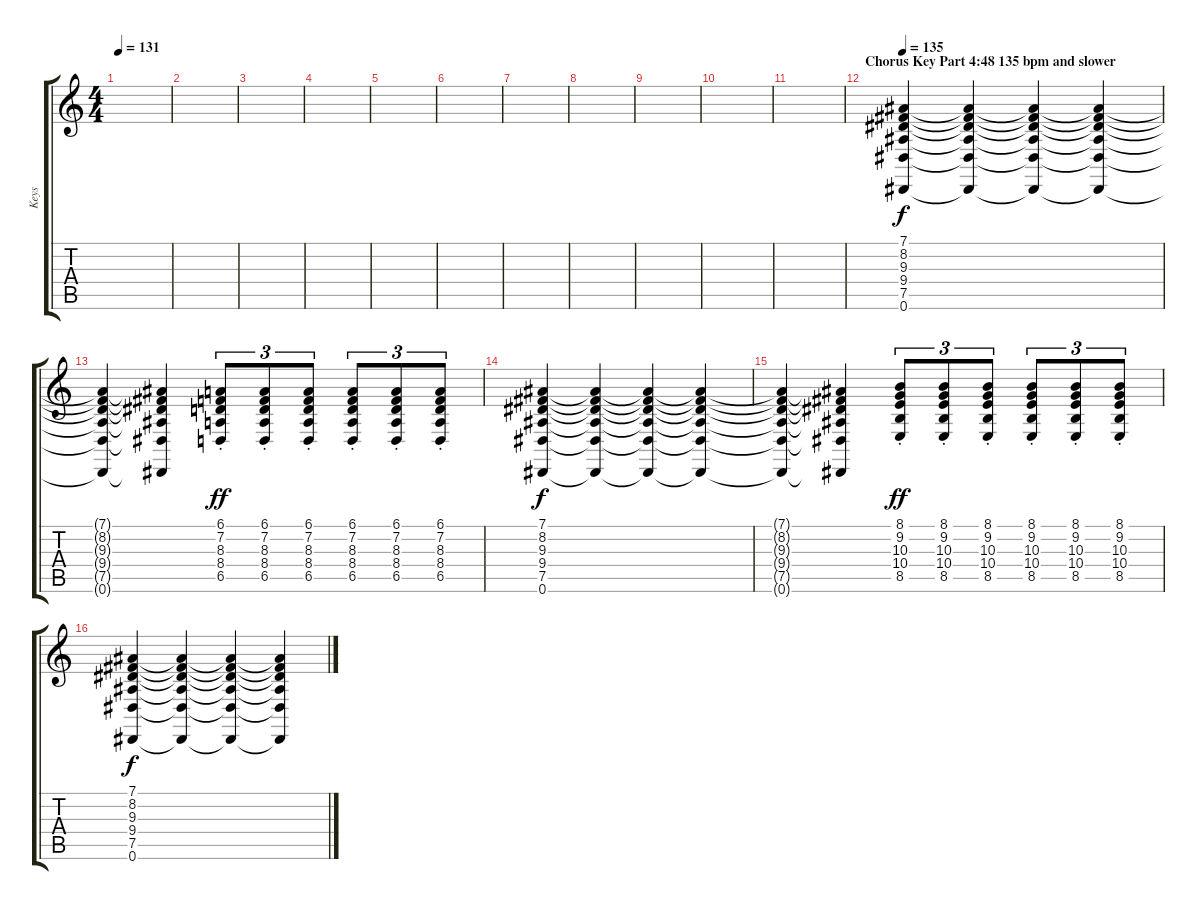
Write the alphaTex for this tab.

\track ("Keys" "Keys") {instrument choiraahs}
\staff {score tabs}
\tuning (Eb4 Bb3 Gb3 Db3 Ab2 Eb2) {hide}
\ts (4 4)
\tempo 131
\clef g2
\ks c
|
|
|
|
|
|
|
|
|
|
|
\section ("" "Chorus Key Part 4:48 135 bpm and slower")
\tempo 135
(7.1 8.2 9.3 9.4 7.5 0.6).4 (7.1{t} 8.2{t} 9.3{t} 9.4{t} 7.5{t} 0.6{t}).4 (7.1{t} 8.2{t} 9.3{t} 9.4{t} 7.5{t} 0.6{t}).4 (7.1{t} 8.2{t} 9.3{t} 9.4{t} 7.5{t} 0.6{t}).4 |
(7.1{t} 8.2{t} 9.3{t} 9.4{t} 7.5{t} 0.6{t}).4 (7.1{t} 8.2{t} 9.3{t} 9.4{t} 7.5{t} 0.6{t}).4 (6.1{st} 7.2{st} 8.3{st} 8.4{st} 6.5{st}).8{tu (3 2) dy ff} (6.1{st} 7.2{st} 8.3{st} 8.4{st} 6.5{st}).8{tu (3 2)} (6.1{st} 7.2{st} 8.3{st} 8.4{st} 6.5{st}).8{tu (3 2)} (6.1{st} 7.2{st} 8.3{st} 8.4{st} 6.5{st}).8{tu (3 2)} (6.1{st} 7.2{st} 8.3{st} 8.4{st} 6.5{st}).8{tu (3 2)} (6.1{st} 7.2{st} 8.3{st} 8.4{st} 6.5{st}).8{tu (3 2)} |
(7.1 8.2 9.3 9.4 7.5 0.6).4{dy f} (7.1{t} 8.2{t} 9.3{t} 9.4{t} 7.5{t} 0.6{t}).4 (7.1{t} 8.2{t} 9.3{t} 9.4{t} 7.5{t} 0.6{t}).4 (7.1{t} 8.2{t} 9.3{t} 9.4{t} 7.5{t} 0.6{t}).4 |
(7.1{t} 8.2{t} 9.3{t} 9.4{t} 7.5{t} 0.6{t}).4 (7.1{t} 8.2{t} 9.3{t} 9.4{t} 7.5{t} 0.6{t}).4 (8.1{st} 9.2{st} 10.3{st} 10.4{st} 8.5{st}).8{tu (3 2) dy ff} (8.1{st} 9.2{st} 10.3{st} 10.4{st} 8.5{st}).8{tu (3 2)} (8.1{st} 9.2{st} 10.3{st} 10.4{st} 8.5{st}).8{tu (3 2)} (8.1{st} 9.2{st} 10.3{st} 10.4{st} 8.5{st}).8{tu (3 2)} (8.1{st} 9.2{st} 10.3{st} 10.4{st} 8.5{st}).8{tu (3 2)} (8.1{st} 9.2{st} 10.3{st} 10.4{st} 8.5{st}).8{tu (3 2)} |
(7.1 8.2 9.3 9.4 7.5 0.6).4{dy f} (7.1{t} 8.2{t} 9.3{t} 9.4{t} 7.5{t} 0.6{t}).4 (7.1{t} 8.2{t} 9.3{t} 9.4{t} 7.5{t} 0.6{t}).4 (7.1{t} 8.2{t} 9.3{t} 9.4{t} 7.5{t} 0.6{t}).4
